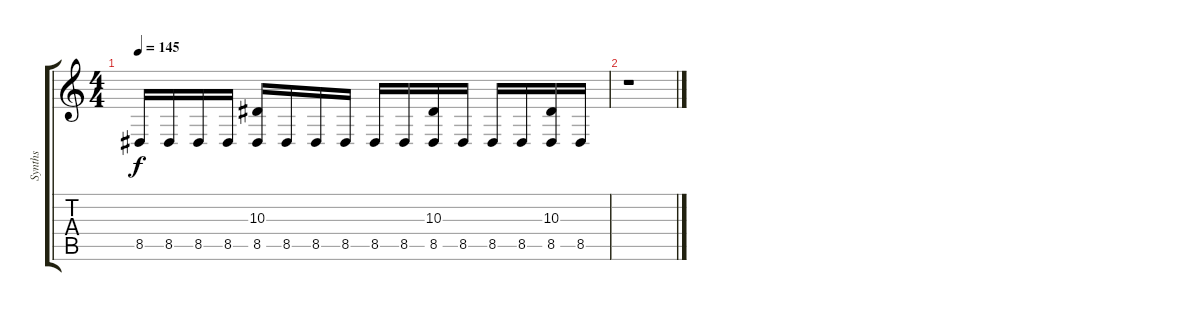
\track ("Synths" "Synths") {instrument lead2sawtooth}
\staff {score tabs}
\tuning (D4 A3 F3 C3 G2 C2) {hide}
\ts (4 4)
\tempo 145
\clef g2
\ks c
8.5.16{dy f} 8.5.16 8.5.16 8.5.16 (10.3 8.5).16 8.5.16 8.5.16 8.5.16 8.5.16 8.5.16 (10.3 8.5).16 8.5.16 8.5.16 8.5.16 (10.3 8.5).16 8.5.16 |
r.1
